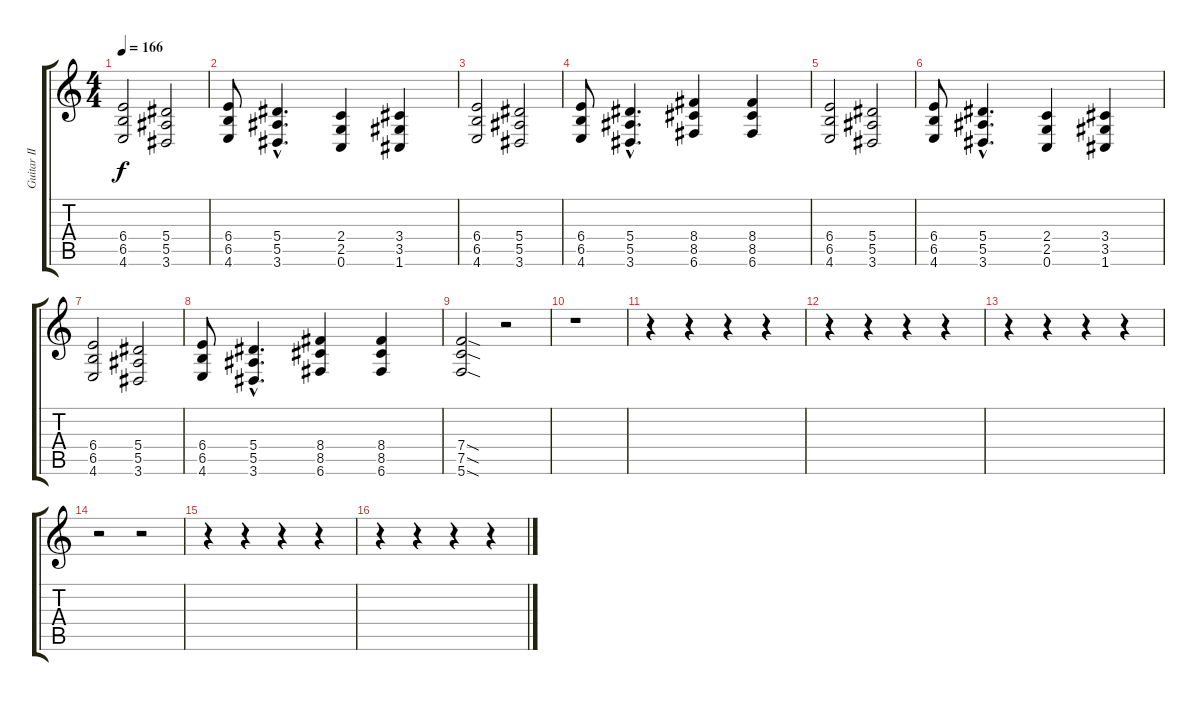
\track ("Guitar II" "Guitar II") {instrument distortionguitar}
\staff {score tabs}
\tuning (C4 G3 Eb3 Bb2 F2 C2) {hide}
\ts (4 4)
\tempo 166
\clef g2
\ks c
(6.4 6.5 4.6).2{dy f} (5.4 5.5 3.6).2 |
(6.4 6.5 4.6).8 (5.4{hac} 5.5{hac} 3.6{hac}).4{d} (2.4 2.5 0.6).4 (3.4 3.5 1.6).4 |
(6.4 6.5 4.6).2 (5.4 5.5 3.6).2 |
(6.4 6.5 4.6).8 (5.4{hac} 5.5{hac} 3.6{hac}).4{d} (8.4 8.5 6.6).4 (8.4 8.5 6.6).4 |
(6.4 6.5 4.6).2 (5.4 5.5 3.6).2 |
(6.4 6.5 4.6).8 (5.4{hac} 5.5{hac} 3.6{hac}).4{d} (2.4 2.5 0.6).4 (3.4 3.5 1.6).4 |
(6.4 6.5 4.6).2 (5.4 5.5 3.6).2 |
(6.4 6.5 4.6).8 (5.4{hac} 5.5{hac} 3.6{hac}).4{d} (8.4 8.5 6.6).4 (8.4 8.5 6.6).4 |
(7.4{sod} 7.5{sod} 5.6{sod}).2 r.2 |
r.1 |
r.4 r.4 r.4 r.4 |
r.4 r.4 r.4 r.4 |
r.4 r.4 r.4 r.4 |
r.2 r.2 |
r.4 r.4 r.4 r.4 |
r.4 r.4 r.4 r.4
